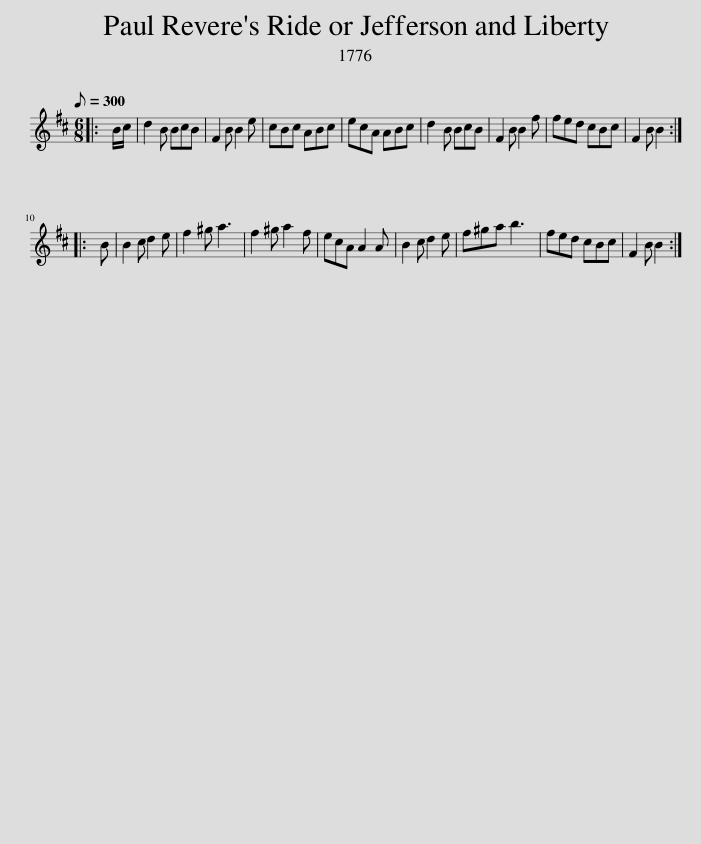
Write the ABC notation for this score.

X:1
L:1/8
Q:1/8=300
M:6/8
I:linebreak $
K:none
V:1 treble transpose="8 "
V:1
[K:D]|: B/c/ | d2 B BcB | F2 B B2 e | cBc ABc | ecA ABc | %5
 d2 B BcB | F2 B B2 f | fed cBc | F2 B B2 ::$ B | %10
 B2 c d2 e | f2 ^g a3 | f2 ^g a2 f | ecA A2 A | B2 c d2 e | %15
 f^ga b3 | fed cBc | F2 B B2 :| %18
